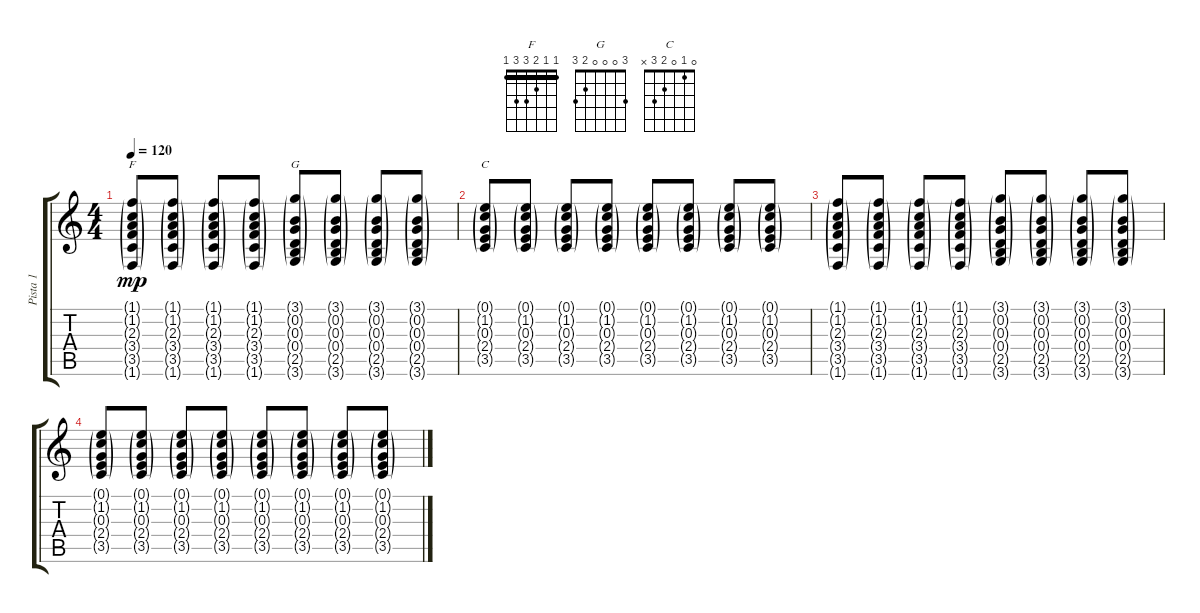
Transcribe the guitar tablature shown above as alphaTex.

\track ("Pista 1" "Pista 1") {instrument acousticguitarsteel}
\staff {score tabs}
\tuning (E4 B3 G3 D3 A2 E2) {hide}
\chord ("F" 1 1 2 3 3 1) {barre 1}
\chord ("G" 3 0 0 0 2 3)
\chord ("C" 0 1 0 2 3 x)
\ts (4 4)
\tempo 120
\clef g2
\ks c
(1.1{g} 1.2{g} 2.3{g} 3.4{g} 3.5{g} 1.6{g}).8{ch "F" dy mp} (1.1{g} 1.2{g} 2.3{g} 3.4{g} 3.5{g} 1.6{g}).8 (1.1{g} 1.2{g} 2.3{g} 3.4{g} 3.5{g} 1.6{g}).8 (1.1{g} 1.2{g} 2.3{g} 3.4{g} 3.5{g} 1.6{g}).8 (3.1{g} 0.2{g} 0.3{g} 0.4{g} 2.5{g} 3.6{g}).8{ch "G"} (3.1{g} 0.2{g} 0.3{g} 0.4{g} 2.5{g} 3.6{g}).8 (3.1{g} 0.2{g} 0.3{g} 0.4{g} 2.5{g} 3.6{g}).8 (3.1{g} 0.2{g} 0.3{g} 0.4{g} 2.5{g} 3.6{g}).8 |
(0.1{g} 1.2{g} 0.3{g} 2.4{g} 3.5{g}).8{ch "C"} (0.1{g} 1.2{g} 0.3{g} 2.4{g} 3.5{g}).8 (0.1{g} 1.2{g} 0.3{g} 2.4{g} 3.5{g}).8 (0.1{g} 1.2{g} 0.3{g} 2.4{g} 3.5{g}).8 (0.1{g} 1.2{g} 0.3{g} 2.4{g} 3.5{g}).8 (0.1{g} 1.2{g} 0.3{g} 2.4{g} 3.5{g}).8 (0.1{g} 1.2{g} 0.3{g} 2.4{g} 3.5{g}).8 (0.1{g} 1.2{g} 0.3{g} 2.4{g} 3.5{g}).8 |
(1.1{g} 1.2{g} 2.3{g} 3.4{g} 3.5{g} 1.6{g}).8 (1.1{g} 1.2{g} 2.3{g} 3.4{g} 3.5{g} 1.6{g}).8 (1.1{g} 1.2{g} 2.3{g} 3.4{g} 3.5{g} 1.6{g}).8 (1.1{g} 1.2{g} 2.3{g} 3.4{g} 3.5{g} 1.6{g}).8 (3.1{g} 0.2{g} 0.3{g} 0.4{g} 2.5{g} 3.6{g}).8 (3.1{g} 0.2{g} 0.3{g} 0.4{g} 2.5{g} 3.6{g}).8 (3.1{g} 0.2{g} 0.3{g} 0.4{g} 2.5{g} 3.6{g}).8 (3.1{g} 0.2{g} 0.3{g} 0.4{g} 2.5{g} 3.6{g}).8 |
(0.1{g} 1.2{g} 0.3{g} 2.4{g} 3.5{g}).8 (0.1{g} 1.2{g} 0.3{g} 2.4{g} 3.5{g}).8 (0.1{g} 1.2{g} 0.3{g} 2.4{g} 3.5{g}).8 (0.1{g} 1.2{g} 0.3{g} 2.4{g} 3.5{g}).8 (0.1{g} 1.2{g} 0.3{g} 2.4{g} 3.5{g}).8 (0.1{g} 1.2{g} 0.3{g} 2.4{g} 3.5{g}).8 (0.1{g} 1.2{g} 0.3{g} 2.4{g} 3.5{g}).8 (0.1{g} 1.2{g} 0.3{g} 2.4{g} 3.5{g}).8
